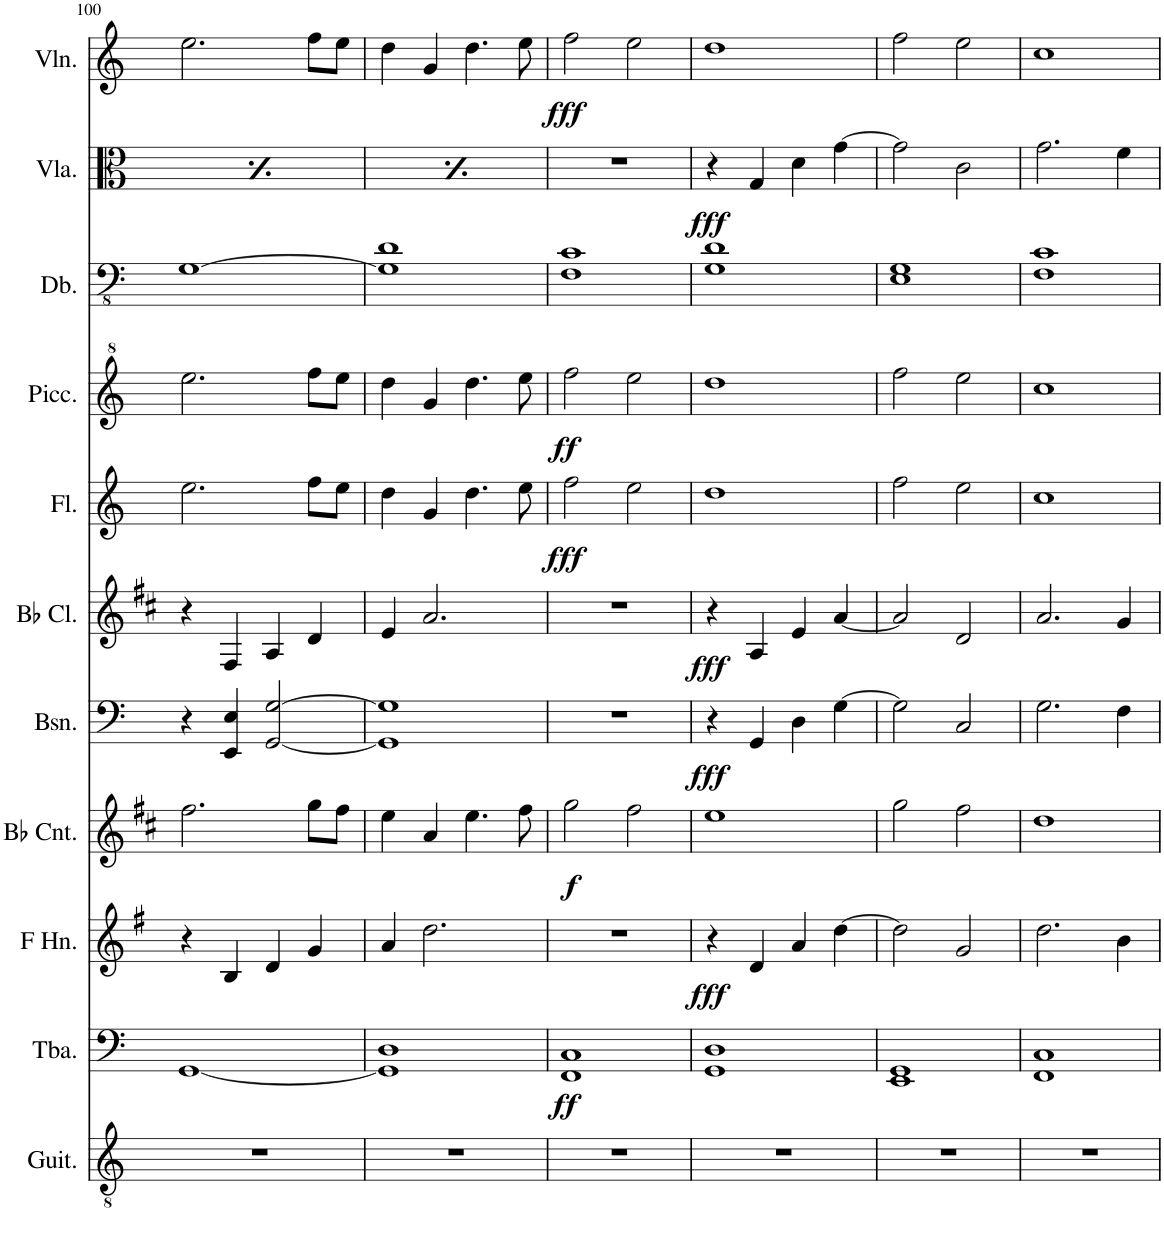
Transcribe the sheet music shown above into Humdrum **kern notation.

**kern	**kern	**dynam	**kern	**dynam	**kern	**dynam	**kern	**dynam	**kern	**dynam	**kern	**dynam	**kern	**dynam	**kern	**kern	**dynam	**kern	**dynam
*part11	*part10	*part10	*part9	*part9	*part8	*part8	*part7	*part7	*part6	*part6	*part5	*part5	*part4	*part4	*part3	*part2	*part2	*part1	*part1
*staff11	*staff10	*staff10	*staff9	*staff9	*staff8	*staff8	*staff7	*staff7	*staff6	*staff6	*staff5	*staff5	*staff4	*staff4	*staff3	*staff2	*staff2	*staff1	*staff1
*I"Acoustic Guitar	*I"Tuba	*	*I"Horn in F	*	*I"Bb Cornet	*	*I"Bassoon	*	*I"Bb Clarinet	*	*I"Flute	*	*I"Piccolo	*	*I"Double Bass	*I"Viola	*	*I"Violin	*
*I'Guit.	*I'Tba.	*	*	*	*I'Bb Cnt.	*	*I'Bsn.	*	*I'Bb Cl.	*	*I'Fl.	*	*I'Picc.	*	*I'Db.	*I'Vla.	*	*I'Vln.	*
!!LO:PB:g=z
*clefGv2	*clefF4	*	*clefG2	*	*clefG2	*	*clefF4	*	*clefG2	*	*clefG2	*	*clefG^2	*	*clefFv4	*clefC3	*	*clefG2	*
*	*	*	*Trd4c7	*	*Trd1c2	*	*	*	*Trd1c2	*	*	*	*Trd-7c-12	*	*Trd7c12	*	*	*	*
*k[]	*k[]	*	*k[f#]	*	*k[f#c#]	*	*k[]	*	*k[f#c#]	*	*k[]	*	*k[]	*	*k[]	*k[]	*	*k[]	*
*M4/4	*M4/4	*	*M4/4	*	*M4/4	*	*M4/4	*	*M4/4	*	*M4/4	*	*M4/4	*	*M4/4	*M4/4	*	*M4/4	*
=100	=100	=100	=100	=100	=100	=100	=100	=100	=100	=100	=100	=100	=100	=100	=100	=100	=100	=100	=100
!	!	!	!	!	!	!	!	!	!	!	!	!	!	!	!	!	!LO:DY:b	!	!
1r	[1GG	.	4r	.	2.ff#\	.	4r	.	4r	.	2.ee\	.	2.eee\	.	[1GG	16c/LL	mf	2.ee\	.
.	.	.	.	.	.	.	.	.	.	.	.	.	.	.	.	16B/	.	.	.
.	.	.	.	.	.	.	.	.	.	.	.	.	.	.	.	16A/	.	.	.
.	.	.	.	.	.	.	.	.	.	.	.	.	.	.	.	16G/JJ	.	.	.
.	.	.	4B/	.	.	.	4EE/ 4E/	.	4F#/	.	.	.	.	.	.	16c/LL	.	.	.
.	.	.	.	.	.	.	.	.	.	.	.	.	.	.	.	16B/	.	.	.
.	.	.	.	.	.	.	.	.	.	.	.	.	.	.	.	16A/	.	.	.
.	.	.	.	.	.	.	.	.	.	.	.	.	.	.	.	16G/JJ	.	.	.
.	.	.	4d/	.	.	.	[2GG/ [2G/	.	4A/	.	.	.	.	.	.	16c/LL	.	.	.
.	.	.	.	.	.	.	.	.	.	.	.	.	.	.	.	16B/	.	.	.
.	.	.	.	.	.	.	.	.	.	.	.	.	.	.	.	16A/	.	.	.
.	.	.	.	.	.	.	.	.	.	.	.	.	.	.	.	16G/JJ	.	.	.
.	.	.	4g/	.	8gg\L	.	.	.	4d/	.	8ff\L	.	8fff\L	.	.	16c/LL	.	8ff\L	.
.	.	.	.	.	.	.	.	.	.	.	.	.	.	.	.	16B/	.	.	.
.	.	.	.	.	8ff#\J	.	.	.	.	.	8ee\J	.	8eee\J	.	.	16A/	.	8ee\J	.
.	.	.	.	.	.	.	.	.	.	.	.	.	.	.	.	16G/JJ	.	.	.
=101	=101	=101	=101	=101	=101	=101	=101	=101	=101	=101	=101	=101	=101	=101	=101	=101	=101	=101	=101
!	!	!	!	!	!	!	!	!	!	!	!	!	!	!	!	!	!LO:DY:b	!	!
1r	1GG] 1D	.	4a/	.	4ee\	.	1GG] 1G]	.	4e/	.	4dd\	.	4ddd\	.	1GG] 1D	16c/LL	mf	4dd\	.
.	.	.	.	.	.	.	.	.	.	.	.	.	.	.	.	16B/	.	.	.
.	.	.	.	.	.	.	.	.	.	.	.	.	.	.	.	16A/	.	.	.
.	.	.	.	.	.	.	.	.	.	.	.	.	.	.	.	16G/JJ	.	.	.
.	.	.	2.dd\	.	4a/	.	.	.	2.a/	.	4g/	.	4gg/	.	.	16c/LL	.	4g/	.
.	.	.	.	.	.	.	.	.	.	.	.	.	.	.	.	16B/	.	.	.
.	.	.	.	.	.	.	.	.	.	.	.	.	.	.	.	16A/	.	.	.
.	.	.	.	.	.	.	.	.	.	.	.	.	.	.	.	16G/JJ	.	.	.
.	.	.	.	.	4.ee\	.	.	.	.	.	4.dd\	.	4.ddd\	.	.	16c/LL	.	4.dd\	.
.	.	.	.	.	.	.	.	.	.	.	.	.	.	.	.	16B/	.	.	.
.	.	.	.	.	.	.	.	.	.	.	.	.	.	.	.	16A/	.	.	.
.	.	.	.	.	.	.	.	.	.	.	.	.	.	.	.	16G/JJ	.	.	.
.	.	.	.	.	.	.	.	.	.	.	.	.	.	.	.	16c/LL	.	.	.
.	.	.	.	.	.	.	.	.	.	.	.	.	.	.	.	16B/	.	.	.
.	.	.	.	.	8ff#\	.	.	.	.	.	8ee\	.	8eee\	.	.	16A/	.	8ee\	.
.	.	.	.	.	.	.	.	.	.	.	.	.	.	.	.	16G/JJ	.	.	.
=102	=102	=102	=102	=102	=102	=102	=102	=102	=102	=102	=102	=102	=102	=102	=102	=102	=102	=102	=102
!	!	!LO:DY:b	!	!	!	!LO:DY:b	!	!	!	!	!	!LO:DY:b	!	!LO:DY:b	!	!	!	!	!LO:DY:b
1r	1FF 1C	ff	1r	.	2gg\	f	1r	.	1r	.	2ff\	fff	2fff\	ff	1FF 1C	1r	.	2ff\	fff
.	.	.	.	.	2ff#\	.	.	.	.	.	2ee\	.	2eee\	.	.	.	.	2ee\	.
=103	=103	=103	=103	=103	=103	=103	=103	=103	=103	=103	=103	=103	=103	=103	=103	=103	=103	=103	=103
!	!	!	!	!LO:DY:b	!	!	!	!LO:DY:b	!	!LO:DY:b	!	!	!	!	!	!	!LO:DY:b	!	!
1r	1GG 1D	.	4r	fff	1ee	.	4r	fff	4r	fff	1dd	.	1ddd	.	1GG 1D	4r	fff	1dd	.
.	.	.	4d/	.	.	.	4GG/	.	4A/	.	.	.	.	.	.	4G/	.	.	.
.	.	.	4a/	.	.	.	4D\	.	4e/	.	.	.	.	.	.	4d\	.	.	.
.	.	.	[4dd\	.	.	.	[4G\	.	[4a/	.	.	.	.	.	.	[4g\	.	.	.
=104	=104	=104	=104	=104	=104	=104	=104	=104	=104	=104	=104	=104	=104	=104	=104	=104	=104	=104	=104
1r	1EE 1GG	.	2dd\]	.	2gg\	.	2G\]	.	2a/]	.	2ff\	.	2fff\	.	1EE 1GG	2g\]	.	2ff\	.
.	.	.	2g/	.	2ff#\	.	2C/	.	2d/	.	2ee\	.	2eee\	.	.	2c\	.	2ee\	.
=105	=105	=105	=105	=105	=105	=105	=105	=105	=105	=105	=105	=105	=105	=105	=105	=105	=105	=105	=105
1r	1FF 1C	.	2.dd\	.	1dd	.	2.G\	.	2.a/	.	1cc	.	1ccc	.	1FF 1C	2.g\	.	1cc	.
.	.	.	4b\	.	.	.	4F\	.	4g/	.	.	.	.	.	.	4f\	.	.	.
=	=	=	=	=	=	=	=	=	=	=	=	=	=	=	=	=	=	=	=
*-	*-	*-	*-	*-	*-	*-	*-	*-	*-	*-	*-	*-	*-	*-	*-	*-	*-	*-	*-
